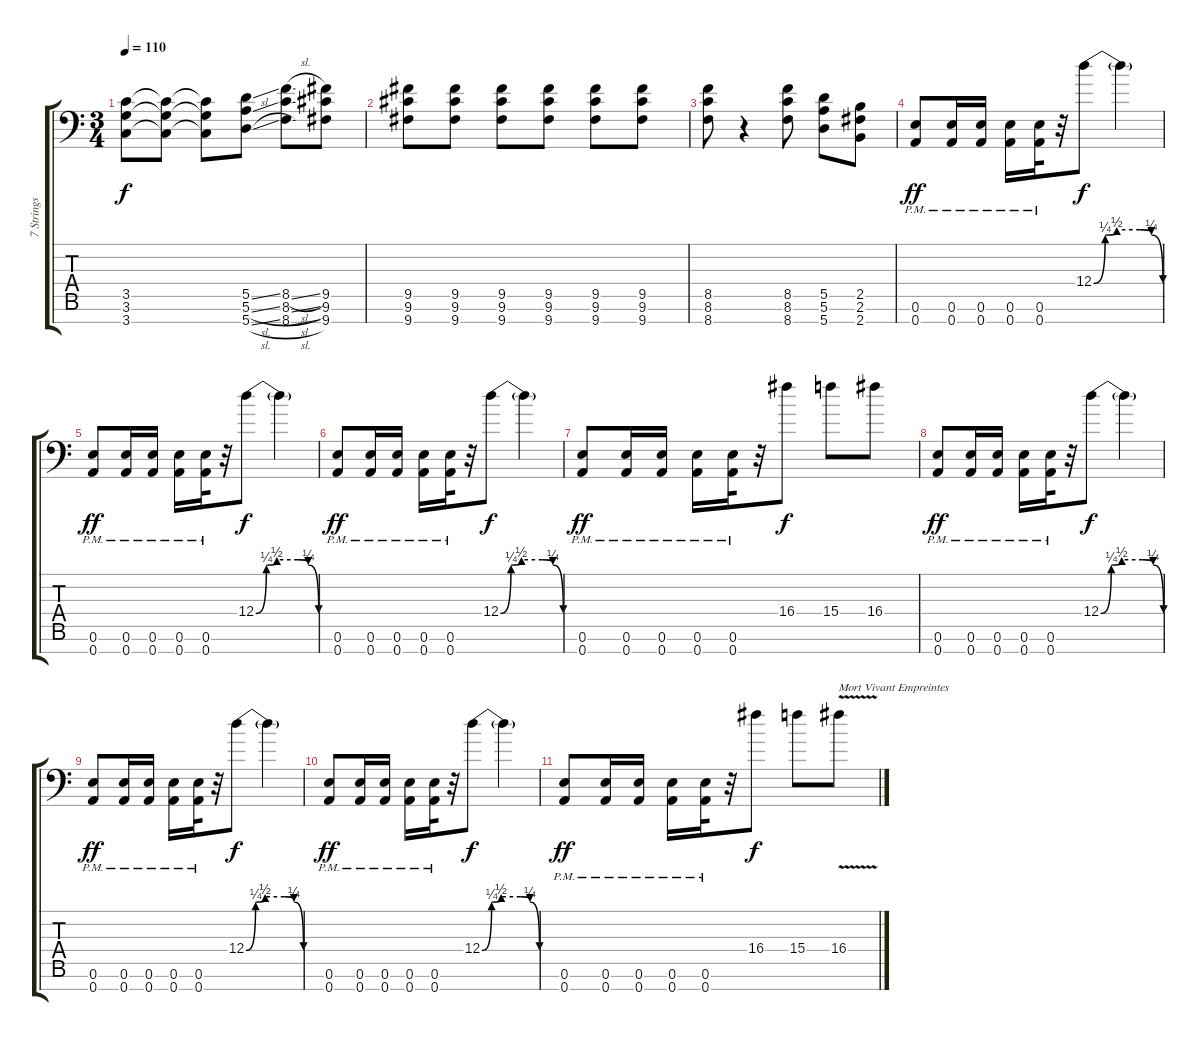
\track ("7 Strings AEADGBE Tuning" "7 Strings ") {instrument distortionguitar}
\staff {score tabs}
\tuning (E4 B3 G3 D3 A2 E2 A1) {hide}
\ts (3 4)
\tempo 110
\clef f4
\ks c
(3.5 3.6 3.7).8{dy f} (3.5{t} 3.6{t} 3.7{t}).8 (3.5{t} 3.6{t} 3.7{t}).8 (5.5{ss} 5.6{sl} 5.7{sl}).8 (8.5{sl} 8.6{sl} 8.7{sl}).8 (9.5 9.6 9.7).8 |
(9.5 9.6 9.7).8 (9.5 9.6 9.7).8 (9.5 9.6 9.7).8 (9.5 9.6 9.7).8 (9.5 9.6 9.7).8 (9.5 9.6 9.7).8 |
(8.5 8.6 8.7).8 r.4 (8.5 8.6 8.7).8 (5.5 5.6 5.7).8 (2.5 2.6 2.7).8 |
(0.6 0.7{pm}).8{dy ff} (0.6 0.7{pm}).16 (0.6 0.7{pm}).16 (0.6 0.7{pm}).16 (0.6 0.7{pm}).32 r.32 12.4{be (custom 0 0 10 1 20 2 40 2 50 1 60 0)}.8{dy f} 12.4{t}.4 |
(0.6 0.7{pm}).8{dy ff} (0.6 0.7{pm}).16 (0.6 0.7{pm}).16 (0.6 0.7{pm}).16 (0.6 0.7{pm}).32 r.32 12.4{be (custom 0 0 10 1 20 2 40 2 50 1 60 0)}.8{dy f} 12.4{t}.4 |
(0.6 0.7{pm}).8{dy ff} (0.6 0.7{pm}).16 (0.6 0.7{pm}).16 (0.6 0.7{pm}).16 (0.6 0.7{pm}).32 r.32 12.4{be (custom 0 0 10 1 20 2 40 2 50 1 60 0)}.8{dy f} 12.4{t}.4 |
(0.6 0.7{pm}).8{dy ff} (0.6 0.7{pm}).16 (0.6 0.7{pm}).16 (0.6 0.7{pm}).16 (0.6 0.7{pm}).32 r.32 16.4.8{dy f} 15.4.8 16.4.8 |
(0.6 0.7{pm}).8{dy ff} (0.6 0.7{pm}).16 (0.6 0.7{pm}).16 (0.6 0.7{pm}).16 (0.6 0.7{pm}).32 r.32 12.4{be (custom 0 0 10 1 20 2 40 2 50 1 60 0)}.8{dy f} 12.4{t}.4 |
(0.6 0.7{pm}).8{dy ff} (0.6 0.7{pm}).16 (0.6 0.7{pm}).16 (0.6 0.7{pm}).16 (0.6 0.7{pm}).32 r.32 12.4{be (custom 0 0 10 1 20 2 40 2 50 1 60 0)}.8{dy f} 12.4{t}.4 |
(0.6 0.7{pm}).8{dy ff} (0.6 0.7{pm}).16 (0.6 0.7{pm}).16 (0.6 0.7{pm}).16 (0.6 0.7{pm}).32 r.32 12.4{be (custom 0 0 10 1 20 2 40 2 50 1 60 0)}.8{dy f} 12.4{t}.4 |
(0.6 0.7{pm}).8{dy ff} (0.6 0.7{pm}).16 (0.6 0.7{pm}).16 (0.6 0.7{pm}).16 (0.6 0.7{pm}).32 r.32 16.4.8{dy f} 15.4.8 16.4{v}.8{txt "Mort Vivant Empreintes"}
